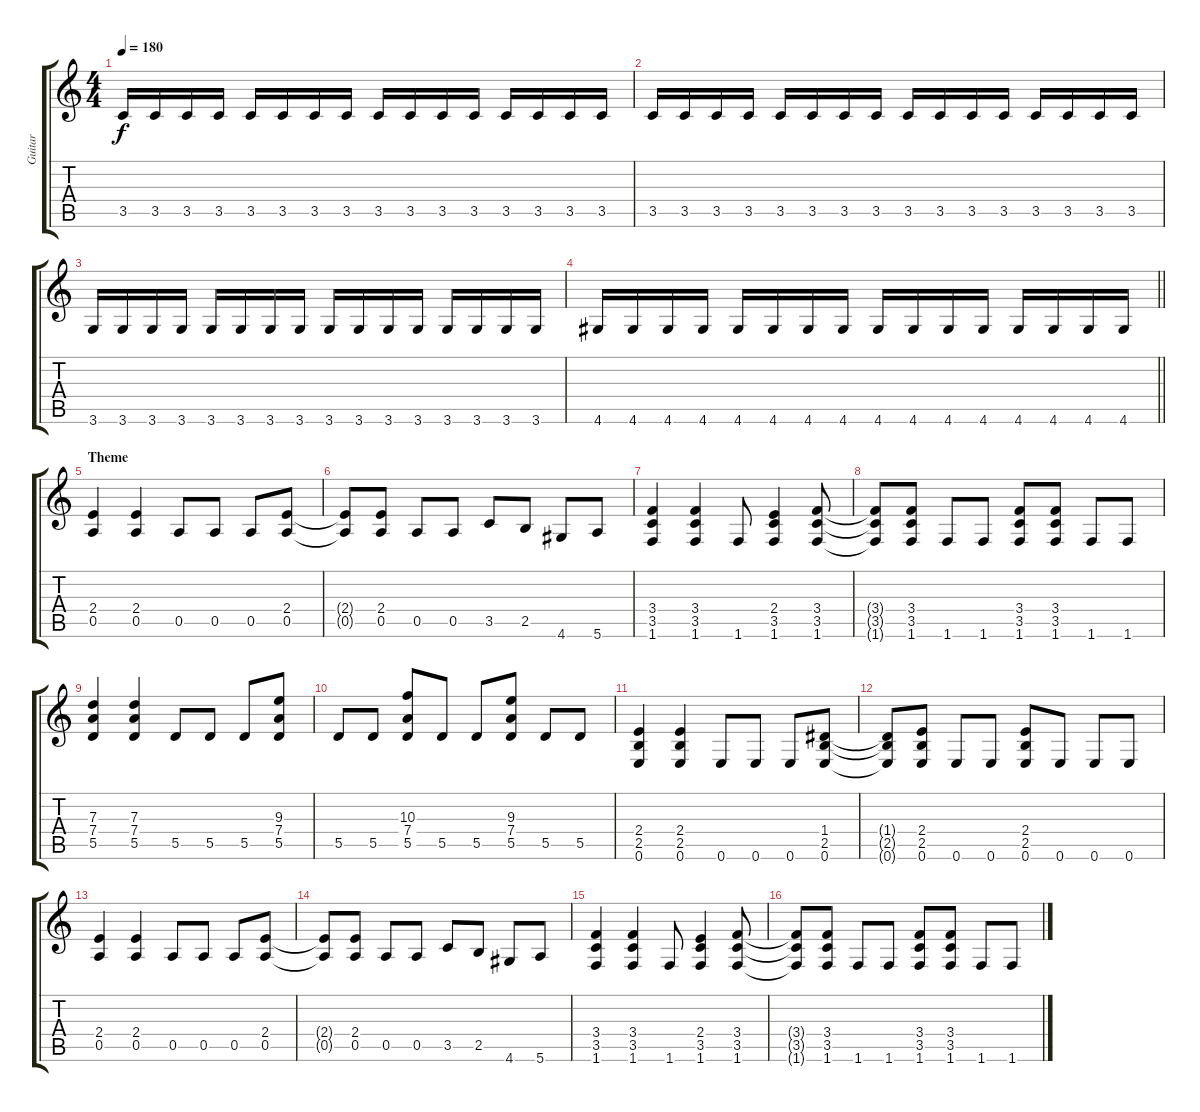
\track ("Guitar " "Guitar ") {instrument distortionguitar}
\staff {score tabs}
\tuning (E4 B3 G3 D3 A2 E2) {hide}
\ts (4 4)
\tempo 180
\clef g2
\ks c
3.5.16{dy f} 3.5.16 3.5.16 3.5.16 3.5.16 3.5.16 3.5.16 3.5.16 3.5.16 3.5.16 3.5.16 3.5.16 3.5.16 3.5.16 3.5.16 3.5.16 |
3.5.16 3.5.16 3.5.16 3.5.16 3.5.16 3.5.16 3.5.16 3.5.16 3.5.16 3.5.16 3.5.16 3.5.16 3.5.16 3.5.16 3.5.16 3.5.16 |
3.6.16 3.6.16 3.6.16 3.6.16 3.6.16 3.6.16 3.6.16 3.6.16 3.6.16 3.6.16 3.6.16 3.6.16 3.6.16 3.6.16 3.6.16 3.6.16 |
\barLineRight lightlight
4.6.16 4.6.16 4.6.16 4.6.16 4.6.16 4.6.16 4.6.16 4.6.16 4.6.16 4.6.16 4.6.16 4.6.16 4.6.16 4.6.16 4.6.16 4.6.16 |
\section ("" "Theme")
(2.4 0.5).4 (2.4 0.5).4 0.5.8 0.5.8 0.5.8 (2.4 0.5).8 |
(2.4{t} 0.5{t}).8 (2.4 0.5).8 0.5.8 0.5.8 3.5.8 2.5.8 4.6.8 5.6.8 |
(3.4 3.5 1.6).4 (3.4 3.5 1.6).4 1.6.8 (2.4 3.5 1.6).4 (3.4 3.5 1.6).8 |
(3.4{t} 3.5{t} 1.6{t}).8 (3.4 3.5 1.6).8 1.6.8 1.6.8 (3.4 3.5 1.6).8 (3.4 3.5 1.6).8 1.6.8 1.6.8 |
(7.3 7.4 5.5).4 (7.3 7.4 5.5).4 5.5.8 5.5.8 5.5.8 (9.3 7.4 5.5).8 |
5.5.8 5.5.8 (10.3 7.4 5.5).8 5.5.8 5.5.8 (9.3 7.4 5.5).8 5.5.8 5.5.8 |
(2.4 2.5 0.6).4 (2.4 2.5 0.6).4 0.6.8 0.6.8 0.6.8 (1.4 2.5 0.6).8 |
(1.4{t} 2.5{t} 0.6{t}).8 (2.4 2.5 0.6).8 0.6.8 0.6.8 (2.4 2.5 0.6).8 0.6.8 0.6.8 0.6.8 |
(2.4 0.5).4 (2.4 0.5).4 0.5.8 0.5.8 0.5.8 (2.4 0.5).8 |
(2.4{t} 0.5{t}).8 (2.4 0.5).8 0.5.8 0.5.8 3.5.8 2.5.8 4.6.8 5.6.8 |
(3.4 3.5 1.6).4 (3.4 3.5 1.6).4 1.6.8 (2.4 3.5 1.6).4 (3.4 3.5 1.6).8 |
(3.4{t} 3.5{t} 1.6{t}).8 (3.4 3.5 1.6).8 1.6.8 1.6.8 (3.4 3.5 1.6).8 (3.4 3.5 1.6).8 1.6.8 1.6.8
